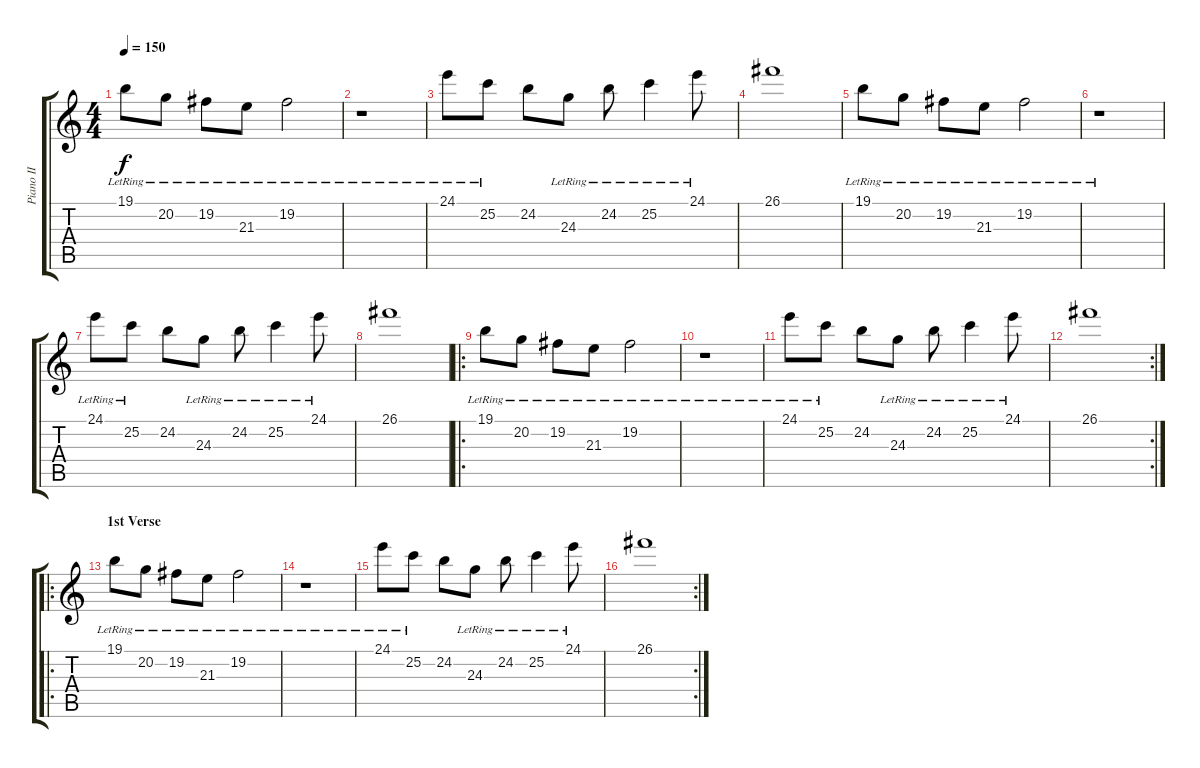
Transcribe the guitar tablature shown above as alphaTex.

\track ("Piano II" "Piano II") {instrument acousticgrandpiano}
\staff {score tabs}
\tuning (E4 B3 G3 D3 A2 E2) {hide}
\ts (4 4)
\tempo 150
\clef g2
\ks c
19.1{lr}.8{dy f} 20.2{lr}.8 19.2{lr}.8 21.3{lr}.8 19.2{lr}.2 |
r.1 |
24.1{lr}.8 25.2{lr}.8 24.2.8 24.3{lr}.8 24.2{lr}.8 25.2{lr}.4 24.1{lr}.8 |
26.1.1 |
19.1{lr}.8 20.2{lr}.8 19.2{lr}.8 21.3{lr}.8 19.2{lr}.2 |
r.1 |
24.1{lr}.8 25.2{lr}.8 24.2.8 24.3{lr}.8 24.2{lr}.8 25.2{lr}.4 24.1{lr}.8 |
26.1.1 |
\ro
19.1{lr}.8 20.2{lr}.8 19.2{lr}.8 21.3{lr}.8 19.2{lr}.2 |
r.1 |
24.1{lr}.8 25.2{lr}.8 24.2.8 24.3{lr}.8 24.2{lr}.8 25.2{lr}.4 24.1{lr}.8 |
\rc 2
26.1.1 |
\ro
\section ("" "1st Verse")
19.1{lr}.8 20.2{lr}.8 19.2{lr}.8 21.3{lr}.8 19.2{lr}.2 |
r.1 |
24.1{lr}.8 25.2{lr}.8 24.2.8 24.3{lr}.8 24.2{lr}.8 25.2{lr}.4 24.1{lr}.8 |
\rc 2
26.1.1
